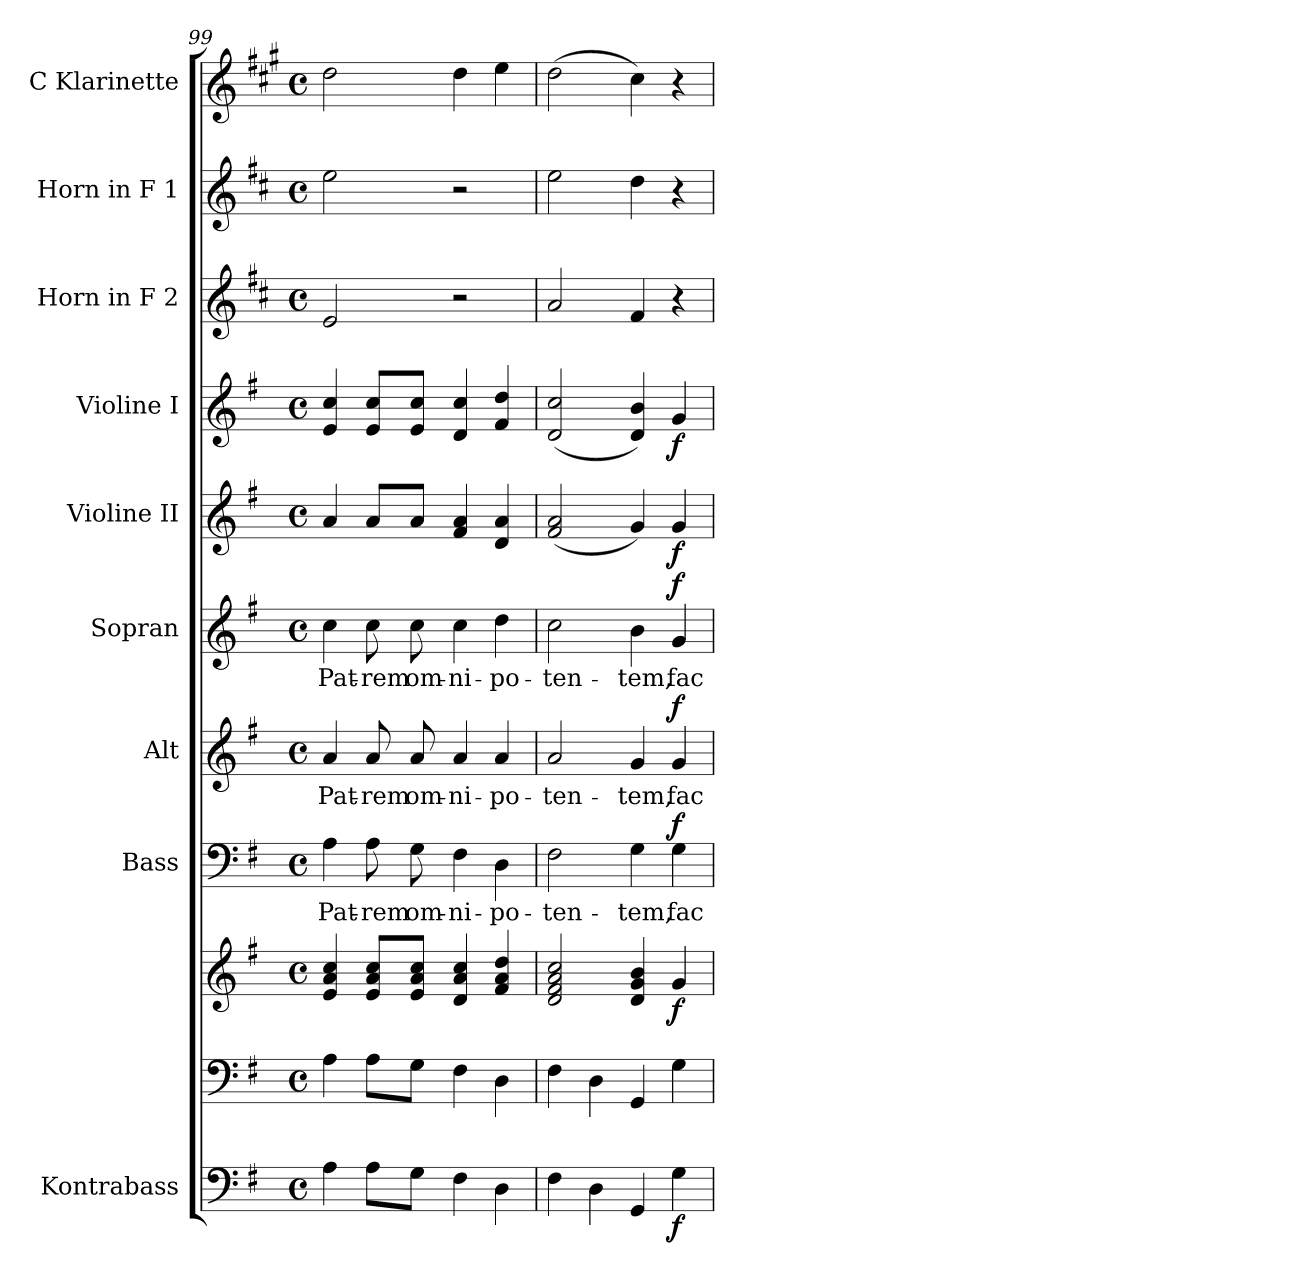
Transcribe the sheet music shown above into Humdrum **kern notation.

**kern	**dynam	**kern	**kern	**dynam	**kern	**text	**dynam	**kern	**text	**dynam	**kern	**text	**dynam	**kern	**dynam	**kern	**dynam	**kern	**kern	**kern
*part10	*part10	*part9	*part9	*part9	*part8	*part8	*part8	*part7	*part7	*part7	*part6	*part6	*part6	*part5	*part5	*part4	*part4	*part3	*part2	*part1
*staff11	*staff11	*staff10	*staff9	*staff9/10	*staff8	*staff8	*staff8	*staff7	*staff7	*staff7	*staff6	*staff6	*staff6	*staff5	*staff5	*staff4	*staff4	*staff3	*staff2	*staff1
*I"Kontrabass	*	*	*	*	*I"Bass	*	*	*I"Alt	*	*	*I"Sopran	*	*	*I"Violine II	*	*I"Violine I	*	*I"Horn in F 2	*I"Horn in F 1	*I"C Klarinette
*I'Kb.	*	*	*	*	*I'B.	*	*	*I'A.	*	*	*I'S.	*	*	*I'Vl. II	*	*I'Vl. I	*	*	*	*I'Kl.
*clefF4	*	*clefF4	*clefG2	*	*clefF4	*	*	*clefG2	*	*	*clefG2	*	*	*clefG2	*	*clefG2	*	*clefG2	*clefG2	*clefG2
*ITrd7c12	*	*	*	*	*	*	*	*	*	*	*	*	*	*	*	*	*	*ITrd4c7	*ITrd4c7	*ITrd1c2
*k[f#]	*	*k[f#]	*k[f#]	*	*k[f#]	*	*	*k[f#]	*	*	*k[f#]	*	*	*k[f#]	*	*k[f#]	*	*k[f#]	*k[f#]	*k[f#]
*G:	*	*G:	*G:	*	*G:	*	*	*G:	*	*	*G:	*	*	*G:	*	*G:	*	*G:	*G:	*G:
*M4/4	*	*M4/4	*M4/4	*	*M4/4	*	*	*M4/4	*	*	*M4/4	*	*	*M4/4	*	*M4/4	*	*M4/4	*M4/4	*M4/4
*met(c)	*	*met(c)	*met(c)	*	*met(c)	*	*	*met(c)	*	*	*met(c)	*	*	*met(c)	*	*met(c)	*	*met(c)	*met(c)	*met(c)
=99	=99	=99	=99	=99	=99	=99	=99	=99	=99	=99	=99	=99	=99	=99	=99	=99	=99	=99	=99	=99
!	!	!	!	!	!	!LO:LY:b	!	!	!LO:LY:b	!	!	!LO:LY:b	!	!	!	!	!	!	!	!
4AA\	.	4A\	4e/ 4a/ 4cc/	.	4A\	Pat-	.	4a/	Pat-	.	4cc\	Pat-	.	4a/	.	4e/ 4cc/	.	2A/	2a\	2cc\
!	!	!	!	!	!	!LO:LY:b	!	!	!LO:LY:b	!	!	!LO:LY:b	!	!	!	!	!	!	!	!
8AA\L	.	8A\L	8e/ 8a/ 8cc/L	.	8A\	-rem	.	8a/	-rem	.	8cc\	-rem	.	8a/L	.	8e/ 8cc/L	.	.	.	.
!	!	!	!	!	!	!LO:LY:b	!	!	!LO:LY:b	!	!	!LO:LY:b	!	!	!	!	!	!	!	!
8GG\J	.	8G\J	8e/ 8a/ 8cc/J	.	8G\	om-	.	8a/	om-	.	8cc\	om-	.	8a/J	.	8e/ 8cc/J	.	.	.	.
!	!	!	!	!	!	!LO:LY:b	!	!	!LO:LY:b	!	!	!LO:LY:b	!	!	!	!	!	!	!	!
4FF#\	.	4F#\	4d/ 4a/ 4cc/	.	4F#\	-ni-	.	4a/	-ni-	.	4cc\	-ni-	.	4f#/ 4a/	.	4d/ 4cc/	.	2r	2r	4cc\
!	!	!	!	!	!	!LO:LY:b	!	!	!LO:LY:b	!	!	!LO:LY:b	!	!	!	!	!	!	!	!
4DD\	.	4D\	4f#/ 4a/ 4dd/	.	4D\	-po-	.	4a/	-po-	.	4dd\	-po-	.	4d/ 4a/	.	4f#/ 4dd/	.	.	.	4dd\
=100	=100	=100	=100	=100	=100	=100	=100	=100	=100	=100	=100	=100	=100	=100	=100	=100	=100	=100	=100	=100
!	!	!	!	!	!	!LO:LY:b	!	!	!LO:LY:b	!	!	!LO:LY:b	!	!	!	!	!	!	!	!
4FF#\	.	4F#\	2d/ 2f#/ 2a/ 2cc/	.	2F#\	-ten-	.	2a/	-ten-	.	2cc\	-ten-	.	(<2f#/ 2a/	.	(2d/ 2cc/	.	2d/	2a\	(>2cc\
4DD\	.	4D\	.	.	.	.	.	.	.	.	.	.	.	.	.	.	.	.	.	.
!	!	!	!	!	!	!LO:LY:b	!	!	!LO:LY:b	!	!	!LO:LY:b	!	!	!	!	!	!	!	!
4GGG/	.	4GG/	4d/ 4g/ 4b/	.	4G\	-tem,	.	4g/	-tem,	.	4b\	-tem,	.	4g/)	.	4d/ 4b/)	.	4B/	4g\	4b\)
!	!LO:DY:b	!	!	!LO:DY:b	!	!LO:LY:b	!LO:DY:a	!	!LO:LY:b	!LO:DY:a	!	!LO:LY:b	!LO:DY:a	!	!LO:DY:b	!	!LO:DY:b	!	!	!
4GG\	f	4G\	4g/	f	4G\	fac-	f	4g/	fac-	f	4g/	fac-	f	4g/	f	4g/	f	4r	4r	4r
=	=	=	=	=	=	=	=	=	=	=	=	=	=	=	=	=	=	=	=	=
*-	*-	*-	*-	*-	*-	*-	*-	*-	*-	*-	*-	*-	*-	*-	*-	*-	*-	*-	*-	*-
